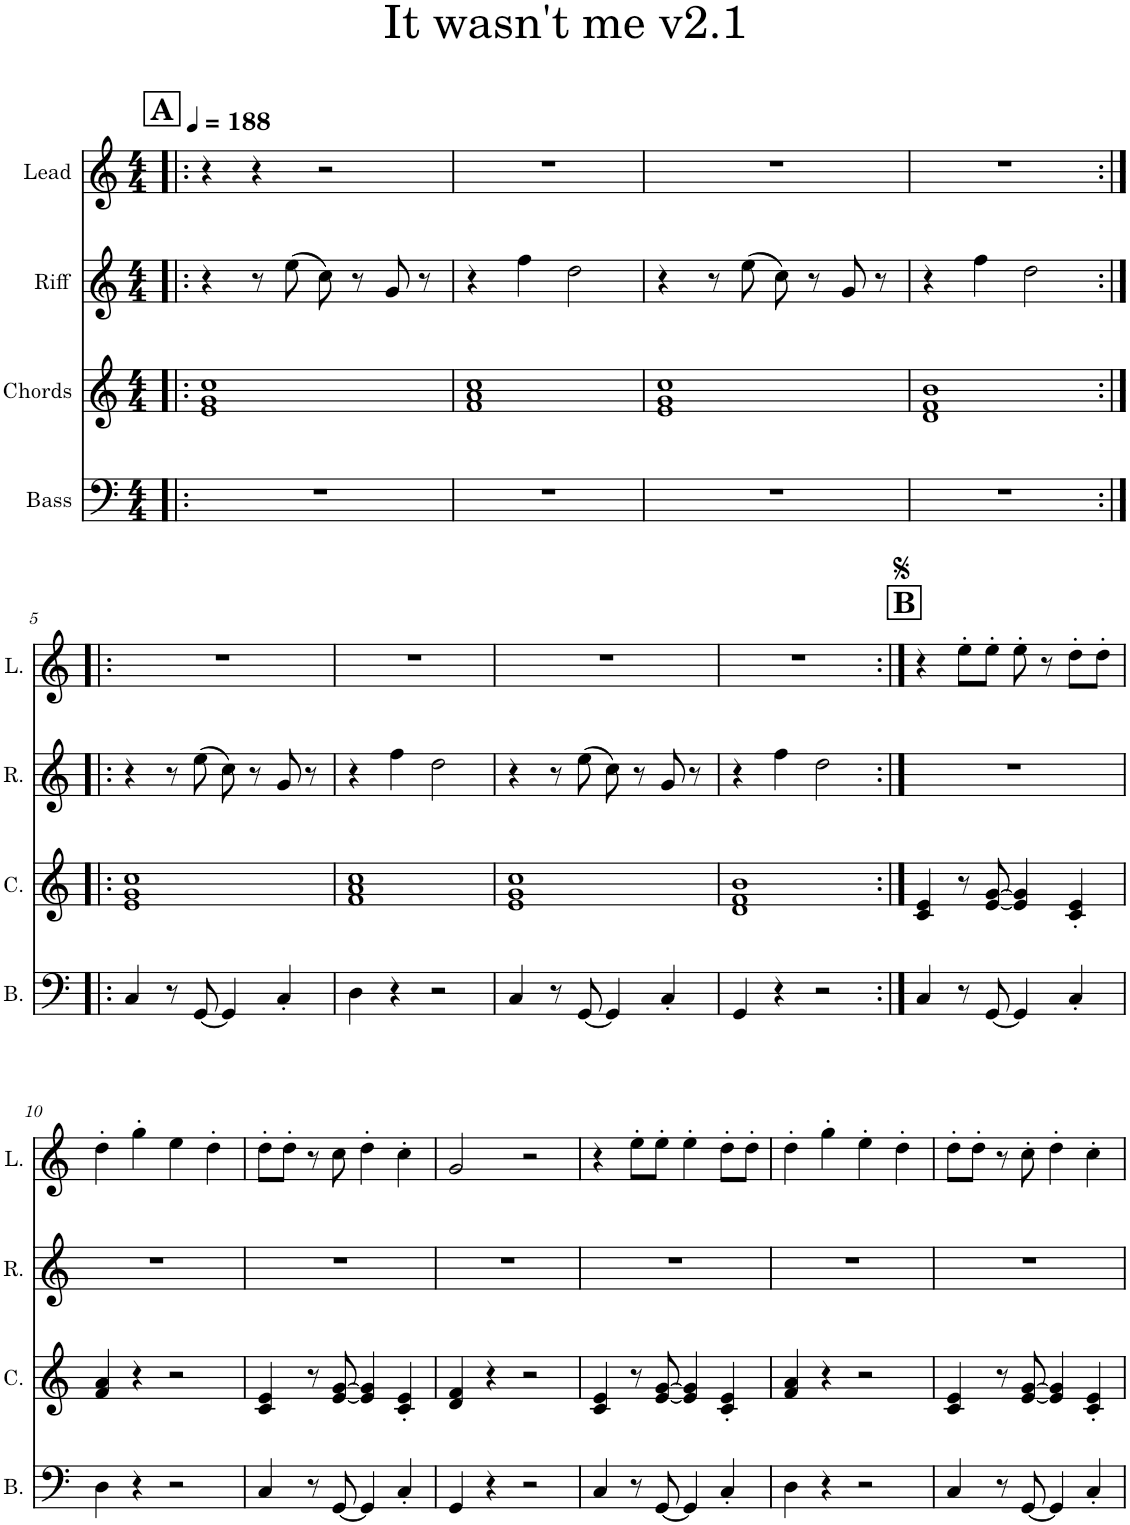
**kern	**kern	**kern	**kern
*part4	*part3	*part2	*part1
*staff4	*staff3	*staff2	*staff1
*I"Bass	*I"Chords	*I"Riff	*I"Lead
*I'B.	*I'C.	*I'R.	*I'L.
*clefF4	*clefG2	*clefG2	*clefG2
*	*Trd5c9	*Trd1c2	*Trd1c2
*k[]	*k[]	*k[]	*k[]
*M4/4	*M4/4	*M4/4	*M4/4
*MM188	*MM188	*MM188	*MM188
!!LO:REH:place=s1:a:B:cj:fs=14:t=A
=1!|:	=1!|:	=1!|:	=1!|:
1r	1e 1g 1cc	4r	4r
.	.	8r	4r
.	.	(8ee\	.
.	.	8cc\)	2r
.	.	8r	.
.	.	8g/	.
.	.	8r	.
=2	=2	=2	=2
1r	1f 1a 1cc	4r	1r
.	.	4ff\	.
.	.	2dd\	.
=3	=3	=3	=3
1r	1e 1g 1cc	4r	1r
.	.	8r	.
.	.	(8ee\	.
.	.	8cc\)	.
.	.	8r	.
.	.	8g/	.
.	.	8r	.
=4	=4	=4	=4
1r	1d 1f 1b	4r	1r
.	.	4ff\	.
.	.	2dd\	.
!!LO:LB:g=z
=5:|!|:	=5:|!|:	=5:|!|:	=5:|!|:
4C/	1e 1g 1cc	4r	1r
8r	.	8r	.
[8GG/	.	(8ee\	.
4GG/]	.	8cc\)	.
.	.	8r	.
4C'/	.	8g/	.
.	.	8r	.
=6	=6	=6	=6
4D\	1f 1a 1cc	4r	1r
4r	.	4ff\	.
2r	.	2dd\	.
=7	=7	=7	=7
4C/	1e 1g 1cc	4r	1r
8r	.	8r	.
[8GG/	.	(8ee\	.
4GG/]	.	8cc\)	.
.	.	8r	.
4C'/	.	8g/	.
.	.	8r	.
=8	=8	=8	=8
4GG/	1d 1f 1b	4r	1r
4r	.	4ff\	.
2r	.	2dd\	.
!!LO:REH:place=s1:a:B:cj:fs=14:t=B
=9:|!	=9:|!	=9:|!	=9:|!
4C/	4c/ 4e/	1r	4r
8r	8r	.	8ee'\L
[8GG/	[8e/ [8g/	.	8ee'\J
4GG/]	4e/] 4g/]	.	8ee'\
.	.	.	8r
4C'/	4c/' 4e/'	.	8dd'\L
.	.	.	8dd'\J
!!LO:LB:g=z
=10	=10	=10	=10
4D\	4f/ 4a/	1r	4dd'\
4r	4r	.	4gg'\
2r	2r	.	4ee\
.	.	.	4dd'\
=11	=11	=11	=11
4C/	4c/ 4e/	1r	8dd'\L
.	.	.	8dd'\J
8r	8r	.	8r
[8GG/	[8e/ [8g/	.	8cc\
4GG/]	4e/] 4g/]	.	4dd'\
4C'/	4c/' 4e/'	.	4cc'\
=12	=12	=12	=12
4GG/	4d/ 4f/	1r	2g/
4r	4r	.	.
2r	2r	.	2r
=13	=13	=13	=13
4C/	4c/ 4e/	1r	4r
8r	8r	.	8ee'\L
[8GG/	[8e/ [8g/	.	8ee'\J
4GG/]	4e/] 4g/]	.	4ee'\
4C'/	4c/' 4e/'	.	8dd'\L
.	.	.	8dd'\J
=14	=14	=14	=14
4D\	4f/ 4a/	1r	4dd'\
4r	4r	.	4gg'\
2r	2r	.	4ee'\
.	.	.	4dd'\
=15	=15	=15	=15
4C/	4c/ 4e/	1r	8dd'\L
.	.	.	8dd'\J
8r	8r	.	8r
[8GG/	[8e/ [8g/	.	8cc'\
4GG/]	4e/] 4g/]	.	4dd'\
4C'/	4c/' 4e/'	.	4cc'\
=	=	=	=
*-	*-	*-	*-
